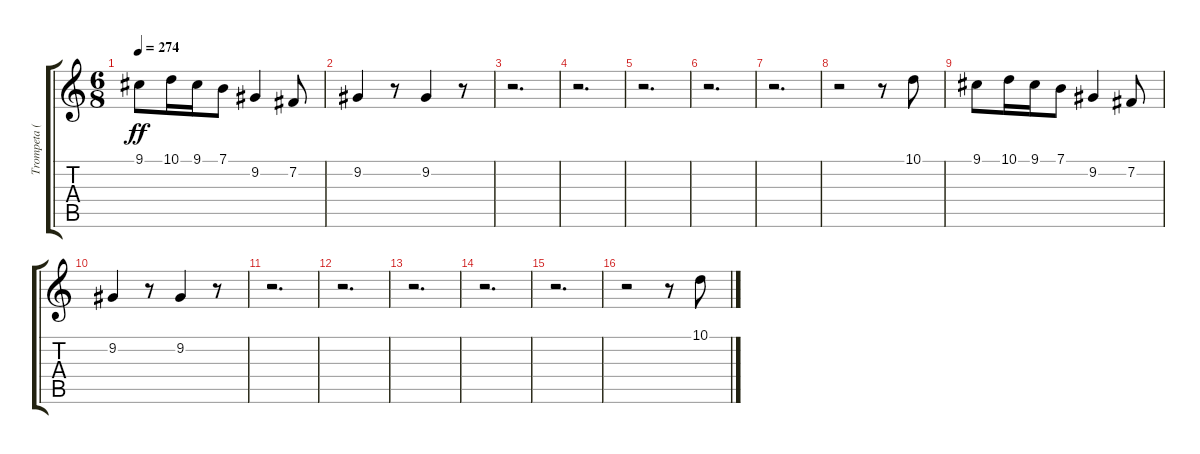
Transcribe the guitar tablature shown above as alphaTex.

\track ("Trompeta (Adornos" "Trompeta (") {instrument trumpet}
\staff {score tabs}
\tuning (E4 B3 G3 D3 A2 E2) {hide}
\ts (6 8)
\tempo 274
\clef g2
\ks c
9.1.8{dy ff} 10.1.16 9.1.16 7.1.8 9.2.4 7.2.8 |
9.2.4 r.8 9.2.4 r.8 |
r.2{d} |
r.2{d} |
r.2{d} |
r.2{d} |
r.2{d} |
r.2 r.8 10.1.8 |
9.1.8 10.1.16 9.1.16 7.1.8 9.2.4 7.2.8 |
9.2.4 r.8 9.2.4 r.8 |
r.2{d} |
r.2{d} |
r.2{d} |
r.2{d} |
r.2{d} |
r.2 r.8 10.1.8
